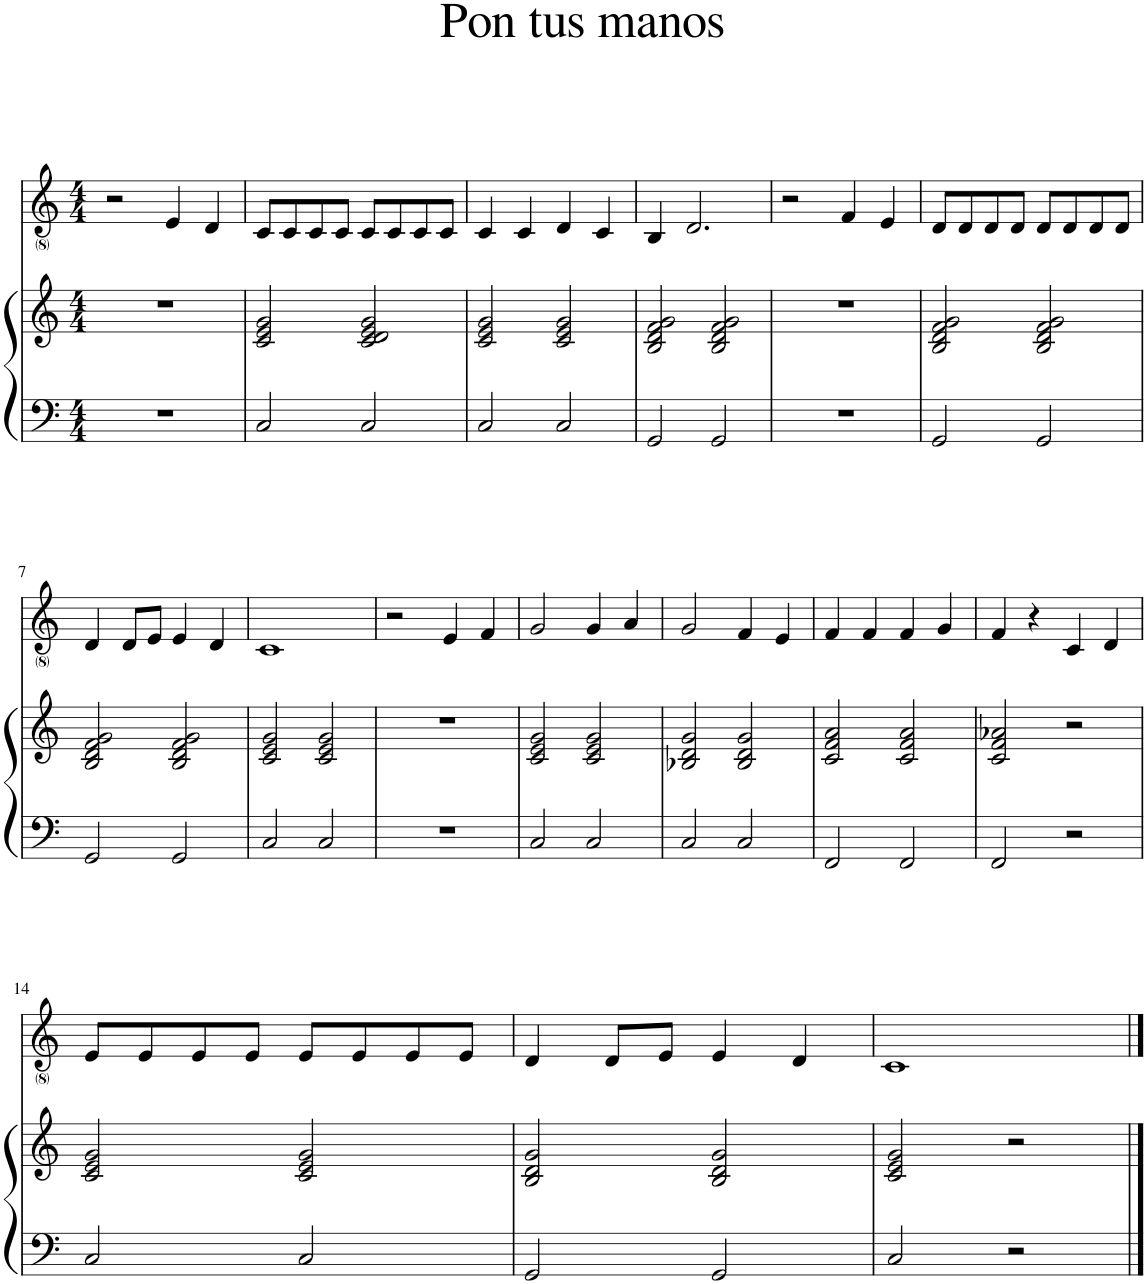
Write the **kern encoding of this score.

**kern	**kern	**kern
*part2	*part2	*part1
*staff3	*staff2	*staff1
*I"Piano	*	*I"Voice
*I'Pno	*	*
*clefF4	*clefG2	*clefG2
*k[]	*k[]	*k[]
*M4/4	*M4/4	*M4/4
=1	=1	=1
1r	1r	2r
.	.	4e/
.	.	4d/
=2	=2	=2
2C/	2c/ 2e/ 2g/	8c/L
.	.	8c/
.	.	8c/
.	.	8c/J
2C/	2c/ 2d/ 2e/ 2g/	8c/L
.	.	8c/
.	.	8c/
.	.	8c/J
=3	=3	=3
2C/	2c/ 2e/ 2g/	4c/
.	.	4c/
2C/	2c/ 2e/ 2g/	4d/
.	.	4c/
=4	=4	=4
2GG/	2B/ 2d/ 2f/ 2g/	4B/
.	.	2.d/
2GG/	2B/ 2d/ 2f/ 2g/	.
=5	=5	=5
1r	1r	2r
.	.	4f/
.	.	4e/
=6	=6	=6
2GG/	2B/ 2d/ 2f/ 2g/	8d/L
.	.	8d/
.	.	8d/
.	.	8d/J
2GG/	2B/ 2d/ 2f/ 2g/	8d/L
.	.	8d/
.	.	8d/
.	.	8d/J
!!LO:LB:g=z
=7	=7	=7
2GG/	2B/ 2d/ 2f/ 2g/	4d/
.	.	8d/L
.	.	8e/J
2GG/	2B/ 2d/ 2f/ 2g/	4e/
.	.	4d/
=8	=8	=8
2C/	2c/ 2e/ 2g/	1c
2C/	2c/ 2e/ 2g/	.
=9	=9	=9
1r	1r	2r
.	.	4e/
.	.	4f/
=10	=10	=10
2C/	2c/ 2e/ 2g/	2g/
2C/	2c/ 2e/ 2g/	4g/
.	.	4a/
=11	=11	=11
2C/	2B-X/ 2d/ 2g/	2g/
2C/	2B-/ 2d/ 2g/	4f/
.	.	4e/
=12	=12	=12
2FF/	2c/ 2f/ 2a/	4f/
.	.	4f/
2FF/	2c/ 2f/ 2a/	4f/
.	.	4g/
=13	=13	=13
2FF/	2c/ 2f/ 2a-X/	4f/
.	.	4r
2r	2r	4c/
.	.	4d/
!!LO:LB:g=z
=14	=14	=14
2C/	2c/ 2e/ 2g/	8e/L
.	.	8e/
.	.	8e/
.	.	8e/J
2C/	2c/ 2e/ 2g/	8e/L
.	.	8e/
.	.	8e/
.	.	8e/J
=15	=15	=15
2GG/	2B/ 2d/ 2g/	4d/
.	.	8d/L
.	.	8e/J
2GG/	2B/ 2d/ 2g/	4e/
.	.	4d/
=16	=16	=16
2C/	2c/ 2e/ 2g/	1c
2r	2r	.
==	==	==
*-	*-	*-
